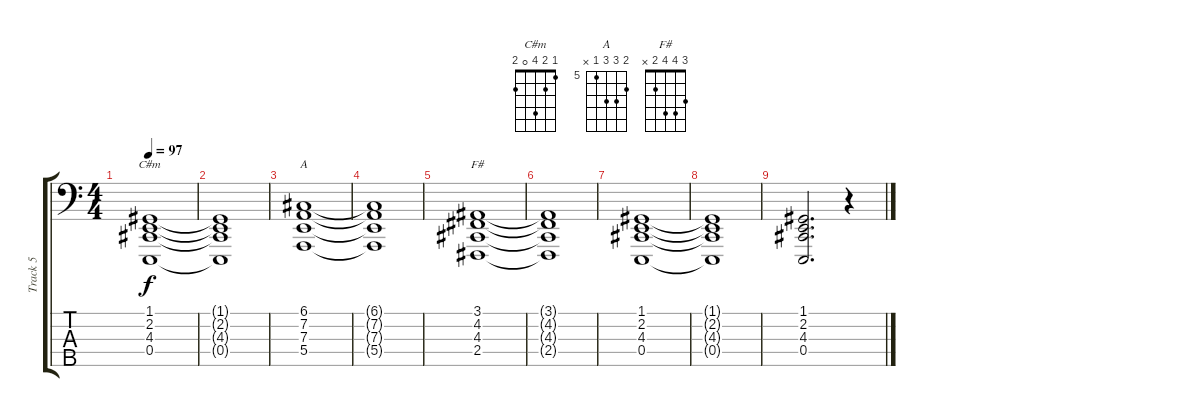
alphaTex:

\track ("Track 5" "Track 5") {instrument acousticgrandpiano}
\staff {score tabs}
\tuning (G2 D2 A1 E1 B0) {hide}
\chord ("C#m" 1 2 4 0 2)
\chord ("A" 6 7 7 5 x) {firstfret 5}
\chord ("F#" 3 4 4 2 x)
\ts (4 4)
\tempo 97
\clef f4
\ks c
(1.1 2.2 4.3 0.4).1{ch "C#m" dy f} |
(1.1{t} 2.2{t} 4.3{t} 0.4{t}).1 |
(6.1 7.2 7.3 5.4).1{ch "A"} |
(6.1{t} 7.2{t} 7.3{t} 5.4{t}).1 |
(3.1 4.2 4.3 2.4).1{ch "F#"} |
(3.1{t} 4.2{t} 4.3{t} 2.4{t}).1 |
(1.1 2.2 4.3 0.4).1 |
(1.1{t} 2.2{t} 4.3{t} 0.4{t}).1 |
(1.1 2.2 4.3 0.4).2{d} r.4
